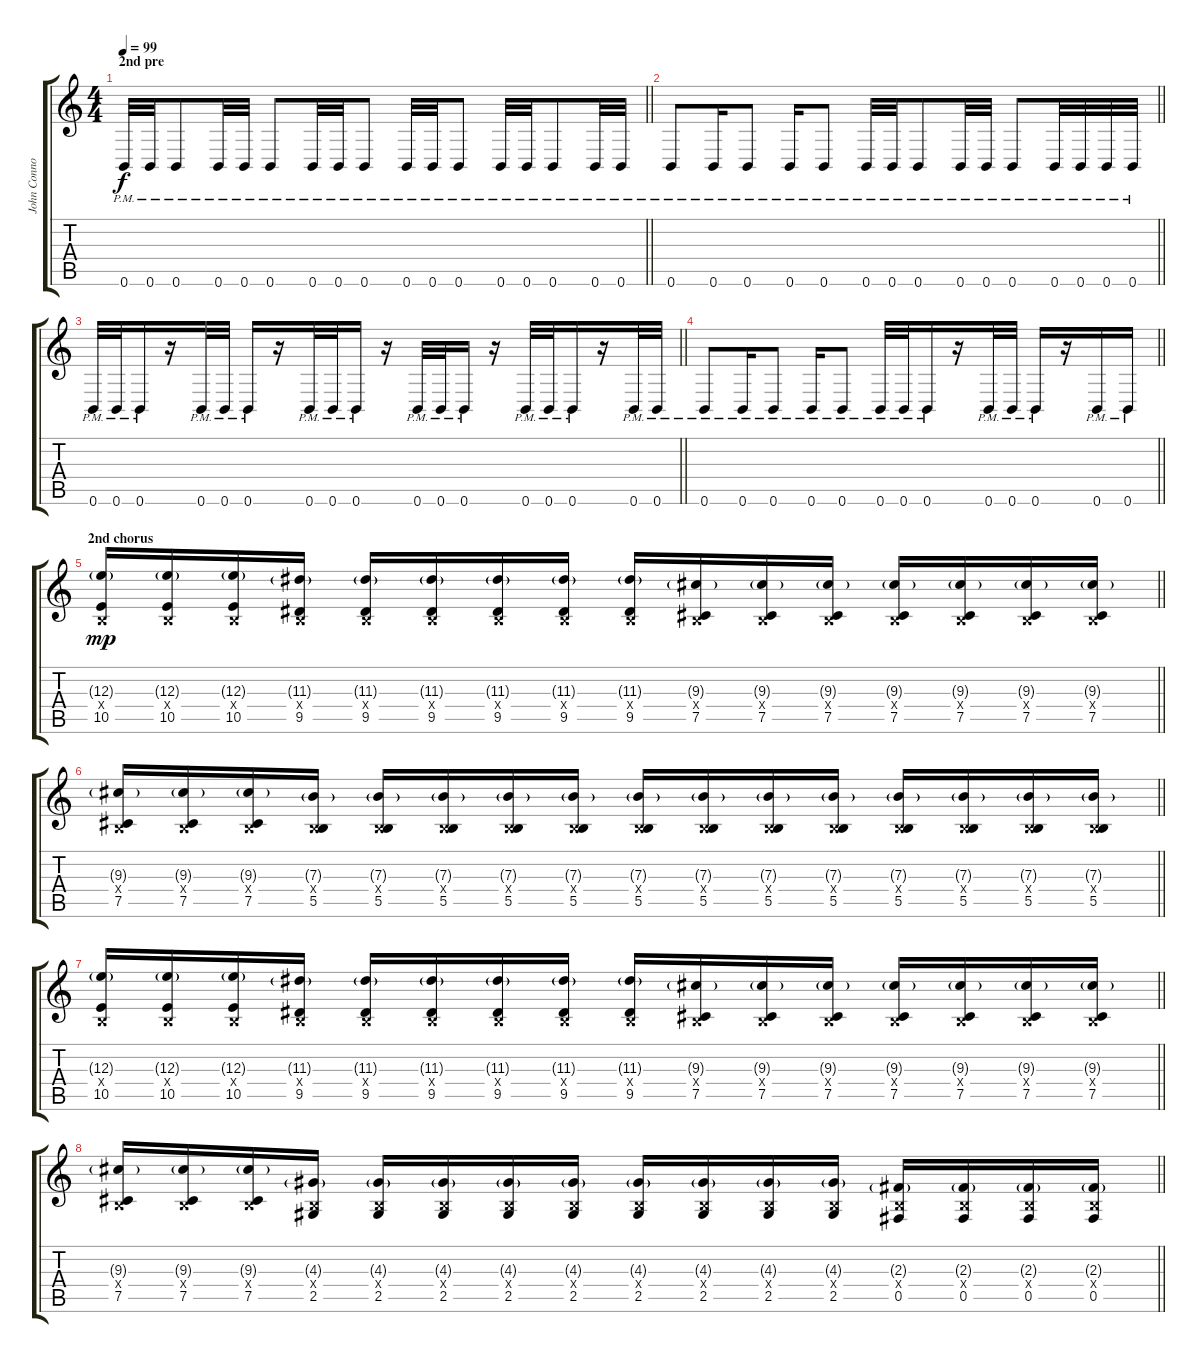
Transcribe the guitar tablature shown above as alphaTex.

\track ("John Connolly" "John Conno") {instrument distortionguitar}
\staff {score tabs}
\tuning (Db4 Ab3 E3 B2 Gb2 B1) {hide}
\ts (4 4)
\section ("" "2nd pre")
\tempo 99
\clef g2
\barLineRight lightlight
\ks c
0.6{pm}.32{dy f} 0.6{pm}.32 0.6{pm}.8 0.6{pm}.32 0.6{pm}.32 0.6{pm}.8 0.6{pm}.32 0.6{pm}.32 0.6{pm}.8 0.6{pm}.32 0.6{pm}.32 0.6{pm}.8 0.6{pm}.32 0.6{pm}.32 0.6{pm}.8 0.6{pm}.32 0.6{pm}.32 |
\barLineRight lightlight
0.6{pm}.8 0.6{pm}.16 0.6{pm}.8 0.6{pm}.16 0.6{pm}.8 0.6{pm}.32 0.6{pm}.32 0.6{pm}.8 0.6{pm}.32 0.6{pm}.32 0.6{pm}.8 0.6{pm}.32 0.6{pm}.32 0.6{pm}.32 0.6{pm}.32 |
\barLineRight lightlight
0.6{pm}.32 0.6{pm}.32 0.6{pm}.16 r.16 0.6{pm}.32 0.6{pm}.32 0.6{pm}.16 r.16 0.6{pm}.32 0.6{pm}.32 0.6{pm}.16 r.16 0.6{pm}.32 0.6{pm}.32 0.6{pm}.16 r.16 0.6{pm}.32 0.6{pm}.32 0.6{pm}.16 r.16 0.6{pm}.32 0.6{pm}.32 |
\barLineRight lightlight
0.6{pm}.8 0.6{pm}.16 0.6{pm}.8 0.6{pm}.16 0.6{pm}.8 0.6{pm}.32 0.6{pm}.32 0.6{pm}.16 r.16 0.6{pm}.32 0.6{pm}.32 0.6{pm}.16 r.16 0.6{pm}.16 0.6{pm}.16 |
\section ("" "2nd chorus")
\barLineRight lightlight
(12.3{g} 0.4{x} 10.5).16{dy mp} (12.3{g} 0.4{x} 10.5).16 (12.3{g} 0.4{x} 10.5).16 (11.3{g} 0.4{x} 9.5).16 (11.3{g} 0.4{x} 9.5).16 (11.3{g} 0.4{x} 9.5).16 (11.3{g} 0.4{x} 9.5).16 (11.3{g} 0.4{x} 9.5).16 (11.3{g} 0.4{x} 9.5).16 (9.3{g} 0.4{x} 7.5).16 (9.3{g} 0.4{x} 7.5).16 (9.3{g} 0.4{x} 7.5).16 (9.3{g} 0.4{x} 7.5).16 (9.3{g} 0.4{x} 7.5).16 (9.3{g} 0.4{x} 7.5).16 (9.3{g} 0.4{x} 7.5).16 |
\barLineRight lightlight
(9.3{g} 0.4{x} 7.5).16 (9.3{g} 0.4{x} 7.5).16 (9.3{g} 0.4{x} 7.5).16 (7.3{g} 0.4{x} 5.5).16 (7.3{g} 0.4{x} 5.5).16 (7.3{g} 0.4{x} 5.5).16 (7.3{g} 0.4{x} 5.5).16 (7.3{g} 0.4{x} 5.5).16 (7.3{g} 0.4{x} 5.5).16 (7.3{g} 0.4{x} 5.5).16 (7.3{g} 0.4{x} 5.5).16 (7.3{g} 0.4{x} 5.5).16 (7.3{g} 0.4{x} 5.5).16 (7.3{g} 0.4{x} 5.5).16 (7.3{g} 0.4{x} 5.5).16 (7.3{g} 0.4{x} 5.5).16 |
\barLineRight lightlight
(12.3{g} 0.4{x} 10.5).16 (12.3{g} 0.4{x} 10.5).16 (12.3{g} 0.4{x} 10.5).16 (11.3{g} 0.4{x} 9.5).16 (11.3{g} 0.4{x} 9.5).16 (11.3{g} 0.4{x} 9.5).16 (11.3{g} 0.4{x} 9.5).16 (11.3{g} 0.4{x} 9.5).16 (11.3{g} 0.4{x} 9.5).16 (9.3{g} 0.4{x} 7.5).16 (9.3{g} 0.4{x} 7.5).16 (9.3{g} 0.4{x} 7.5).16 (9.3{g} 0.4{x} 7.5).16 (9.3{g} 0.4{x} 7.5).16 (9.3{g} 0.4{x} 7.5).16 (9.3{g} 0.4{x} 7.5).16 |
\barLineRight lightlight
(9.3{g} 0.4{x} 7.5).16 (9.3{g} 0.4{x} 7.5).16 (9.3{g} 0.4{x} 7.5).16 (4.3{g} 0.4{x} 2.5).16 (4.3{g} 0.4{x} 2.5).16 (4.3{g} 0.4{x} 2.5).16 (4.3{g} 0.4{x} 2.5).16 (4.3{g} 0.4{x} 2.5).16 (4.3{g} 0.4{x} 2.5).16 (4.3{g} 0.4{x} 2.5).16 (4.3{g} 0.4{x} 2.5).16 (4.3{g} 0.4{x} 2.5).16 (2.3{g} 0.4{x} 0.5).16 (2.3{g} 0.4{x} 0.5).16 (2.3{g} 0.4{x} 0.5).16 (2.3{g} 0.4{x} 0.5).16
